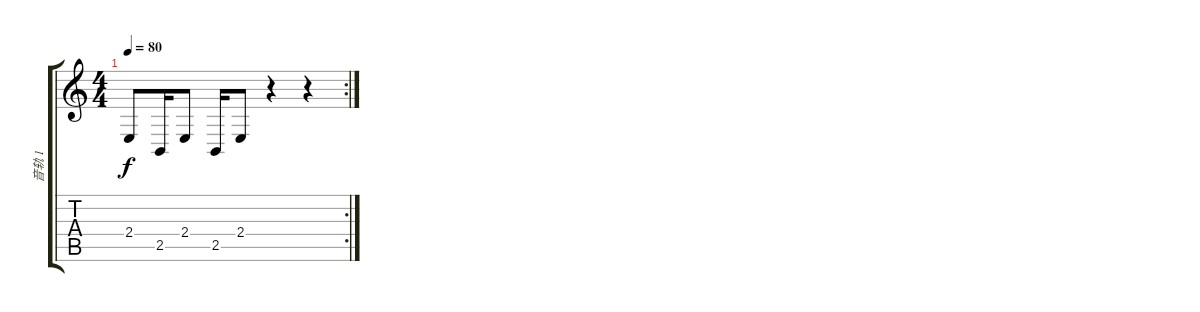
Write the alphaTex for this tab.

\track ("音轨 1" "音轨 1") {instrument acousticgrandpiano}
\staff {score tabs}
\tuning (E4 B3 G3 D3 A2 E2) {hide}
\rc 2
\ts (4 4)
\tempo 80
\clef g2
\ks c
2.4.8{dy f} 2.5.16 2.4.8 2.5.16 2.4.8 r.4 r.4
